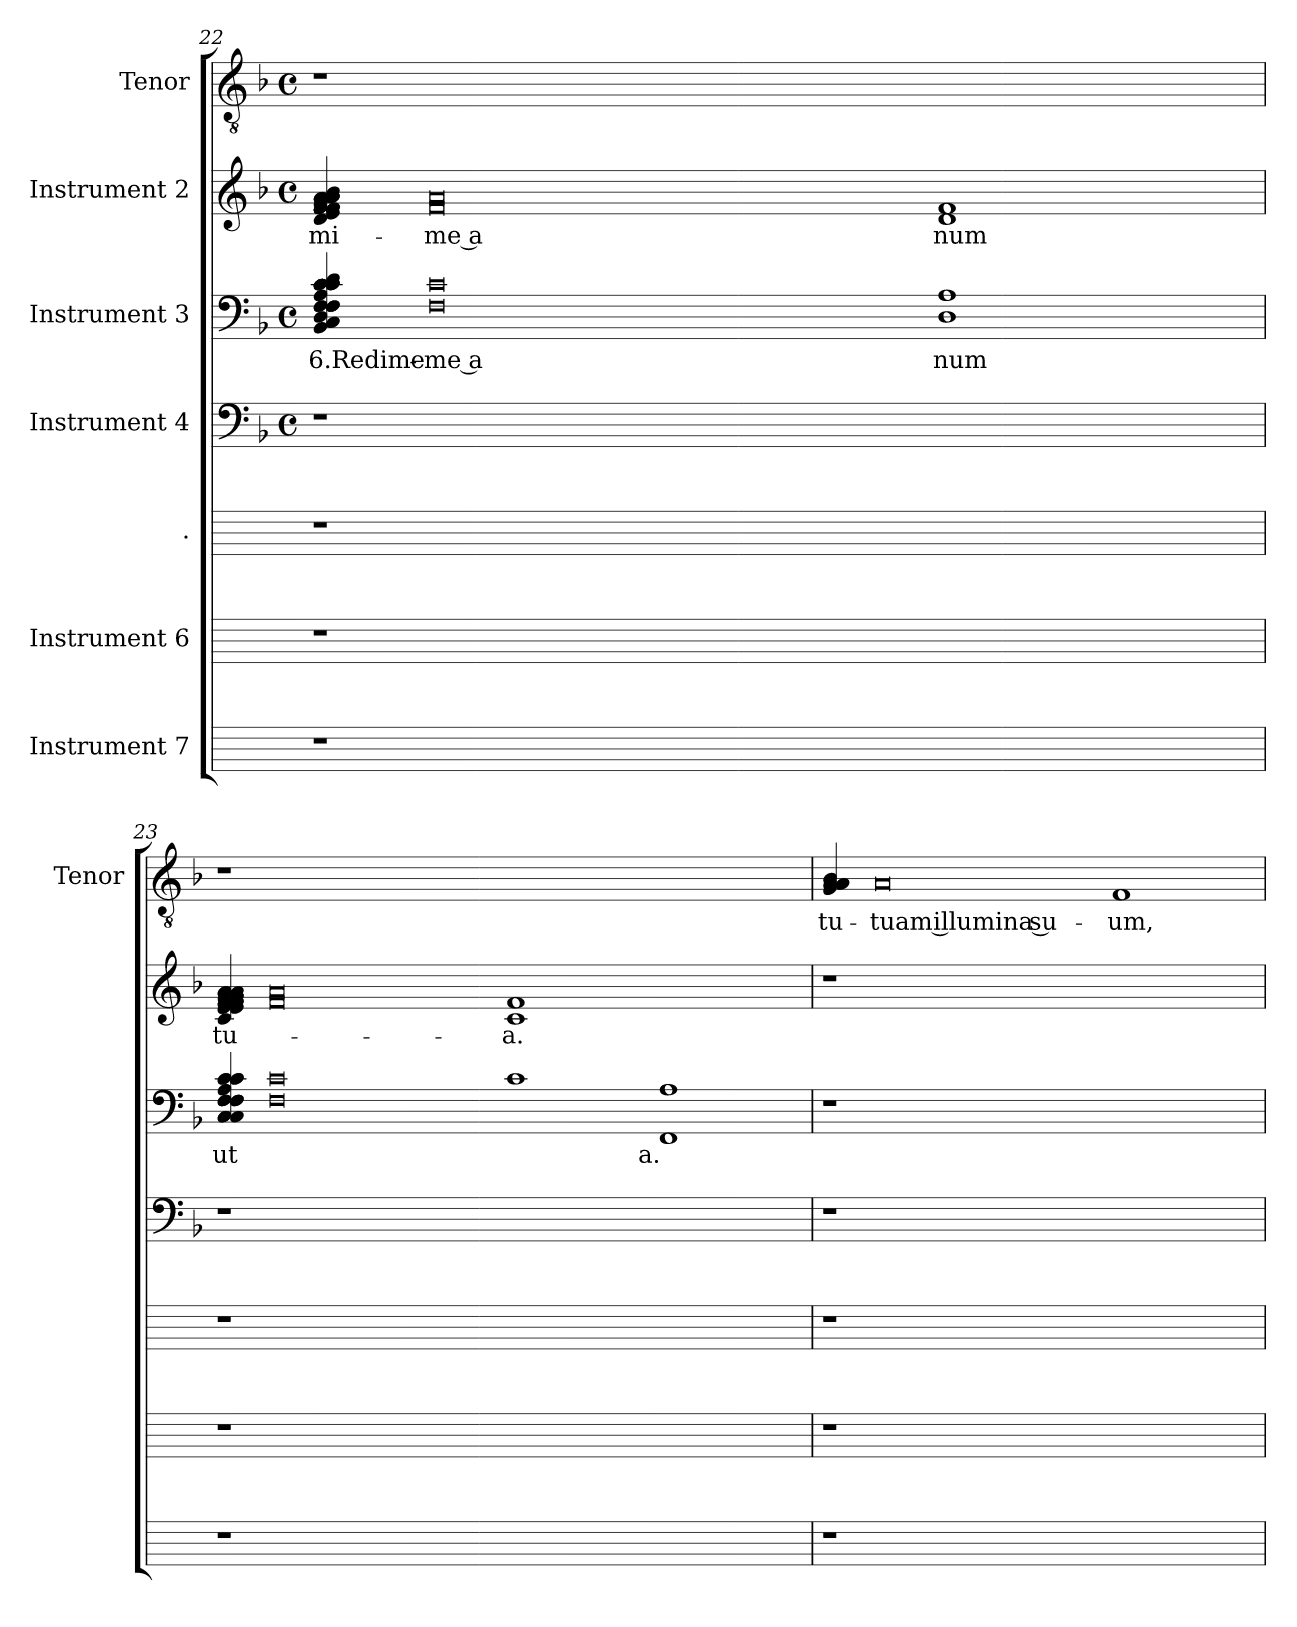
**kern	**kern	**kern	**kern	**kern	**text	**kern	**text	**kern	**text
*part7	*part6	*part5	*part4	*part3	*part3	*part2	*part2	*part1	*part1
*staff7	*staff6	*staff5	*staff4	*staff3	*staff3	*staff2	*staff2	*staff1	*staff1
*I"Instrument 7	*I"Instrument 6	*I".	*I"Instrument 4	*I"Instrument 3	*	*I"Instrument 2	*	*I"Tenor	*
*	*	*	*	*	*	*	*	*I'Tenor	*
!!LO:LB:g=z
*	*	*	*clefF4	*clefF4	*	*clefG2	*	*clefGv2	*
*	*	*	*k[b-]	*k[b-]	*	*k[b-]	*	*k[b-]	*
*	*	*	*F:	*F:	*	*F:	*	*F:	*
*	*	*	*M4/4	*M4/4	*	*M4/4	*	*M4/4	*
*	*	*	*met(c)	*met(c)	*	*met(c)	*	*met(c)	*
=22	=22	=22	=22	=22	=22	=22	=22	=22	=22
!	!	!	!	!	!LO:LY:a:rj	!	!LO:LY:b:cj	!	!
1r	1r	1r	1r	4c/ 4F/ 4c/ 4F/ 4d/ 4BB-/ 4c/ 4F/ 4c/ 4F/ 4c/ 4C/ 4A/ 4D/	6.Redime-	4a/ 4f/ 4a/ 4f/ 4b-/ 4f/ 4a/ 4f/ 4a/ 4f/ 4g/ 4e/ 4f/ 4d/	-mi-	1r	.
!	!	!	!	!	!LO:LY:a	!	!LO:LY:b	!	!
.	.	.	.	0c 0F	-me a	0a 0f	-me a	.	.
0ryy	0ryy	0ryy	0ryy	.	.	.	.	0ryy	.
!	!	!	!	!	!LO:LY:a:cj	!	!LO:LY:b:cj	!	!
.	.	.	.	1A 1D	num	1f 1d	num	.	.
4ryy	4ryy	4ryy	4ryy	.	.	.	.	4ryy	.
=23	=23	=23	=23	=23	=23	=23	=23	=23	=23
!	!	!	!	!	!LO:LY:a:cj	!	!LO:LY:b:cj	!	!
1r	1r	1r	1r	4c/ 4C/ 4c/ 4F/ 4c/ 4F/ 4A/ 4F/ 4C/ 4F/ 4c/ 4C/	ut	4g/ 4e/ 4a/ 4f/ 4a/ 4f/ 4f/ 4c/ 4g/ 4e/ 4a/ 4f/ 4g/ 4e/	tu-	1r	.
.	.	.	.	0c 0F	.	0a 0f	.	.	.
0ryy	0ryy	0ryy	0ryy	.	.	.	.	0ryy	.
!	!	!	!	!	!	!	!LO:LY:b:cj	!	!
.	.	.	.	1c	.	1f 1c	-a.	.	.
1ryy	1ryy	1ryy	1ryy	.	.	.	.	1ryy	.
!	!	!	!	!	!LO:LY:a:cj	!	!	!	!
.	.	.	.	1A 1FF	a.	1ryy	.	.	.
4ryy	4ryy	4ryy	4ryy	.	.	.	.	4ryy	.
!!LO:LB:g=z
=24	=24	=24	=24	=24	=24	=24	=24	=24	=24
!	!	!	!	!	!	!	!	!	!LO:LY:b:cj
1r	1r	1r	1r	1r	.	1r	.	4A/ 4A/ 4B-/ 4A/ 4G/	tu-
!	!	!	!	!	!	!	!	!	!LO:LY:b:rj
.	.	.	.	.	.	.	.	0A	-tuam illumina su-
0ryy	0ryy	0ryy	0ryy	0ryy	.	0ryy	.	.	.
!	!	!	!	!	!	!	!	!	!LO:LY:b:cj
.	.	.	.	.	.	.	.	1F	-um,
4ryy	4ryy	4ryy	4ryy	4ryy	.	4ryy	.	.	.
=	=	=	=	=	=	=	=	=	=
*-	*-	*-	*-	*-	*-	*-	*-	*-	*-
